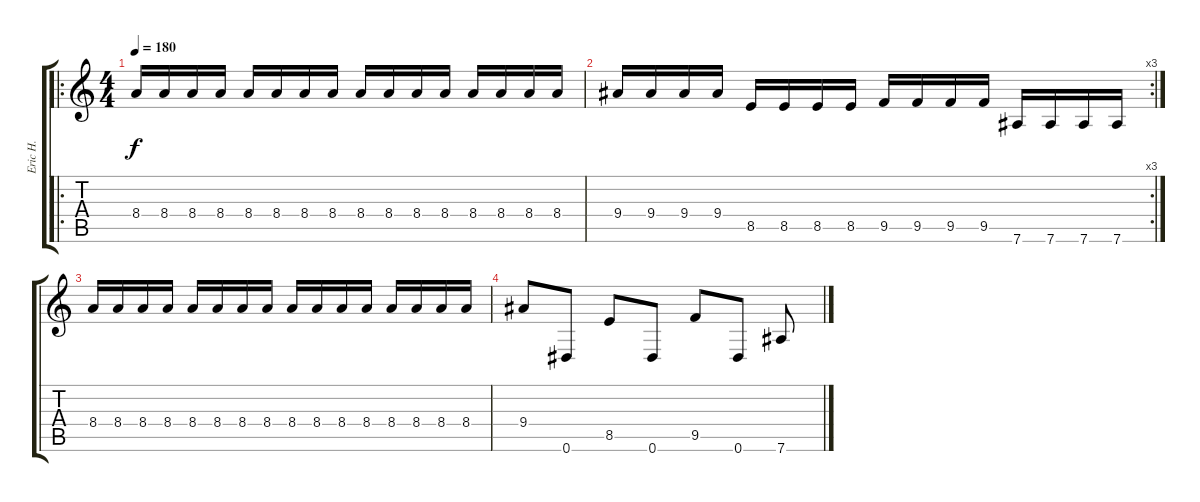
\track ("Eric H." "Eric H.") {instrument distortionguitar}
\staff {score tabs}
\tuning (Eb4 Bb3 Gb3 Db3 Ab2 Eb2) {hide}
\ro
\ts (4 4)
\tempo 180
\clef g2
\ks c
8.4.16{dy f} 8.4.16 8.4.16 8.4.16 8.4.16 8.4.16 8.4.16 8.4.16 8.4.16 8.4.16 8.4.16 8.4.16 8.4.16 8.4.16 8.4.16 8.4.16 |
\rc 3
9.4.16 9.4.16 9.4.16 9.4.16 8.5.16 8.5.16 8.5.16 8.5.16 9.5.16 9.5.16 9.5.16 9.5.16 7.6.16 7.6.16 7.6.16 7.6.16 |
8.4.16 8.4.16 8.4.16 8.4.16 8.4.16 8.4.16 8.4.16 8.4.16 8.4.16 8.4.16 8.4.16 8.4.16 8.4.16 8.4.16 8.4.16 8.4.16 |
9.4.8 0.6.8 8.5.8 0.6.8 9.5.8 0.6.8 7.6.8
